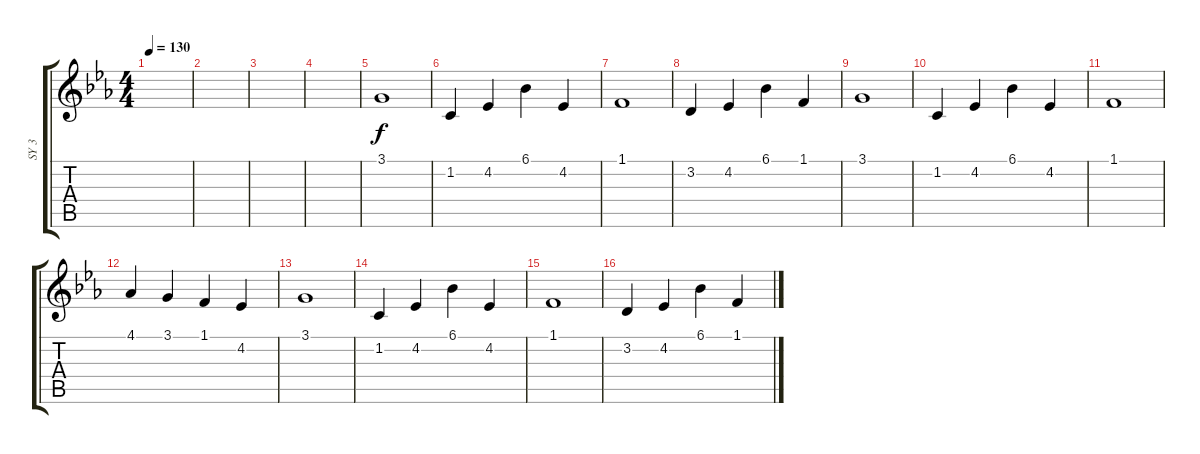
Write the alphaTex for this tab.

\track ("SY 3" "SY 3") {instrument fx4atmosphere}
\staff {score tabs}
\tuning (E4 B3 G3 D3 A2 E2) {hide}
\ts (4 4)
\tempo 130
\clef g2
\ks eb
|
|
|
|
3.1.1 |
1.2.4 4.2.4 6.1.4 4.2.4 |
1.1.1 |
3.2.4 4.2.4 6.1.4 1.1.4 |
3.1.1 |
1.2.4 4.2.4 6.1.4 4.2.4 |
1.1.1 |
4.1.4 3.1.4 1.1.4 4.2.4 |
3.1.1 |
1.2.4 4.2.4 6.1.4 4.2.4 |
1.1.1 |
3.2.4 4.2.4 6.1.4 1.1.4
